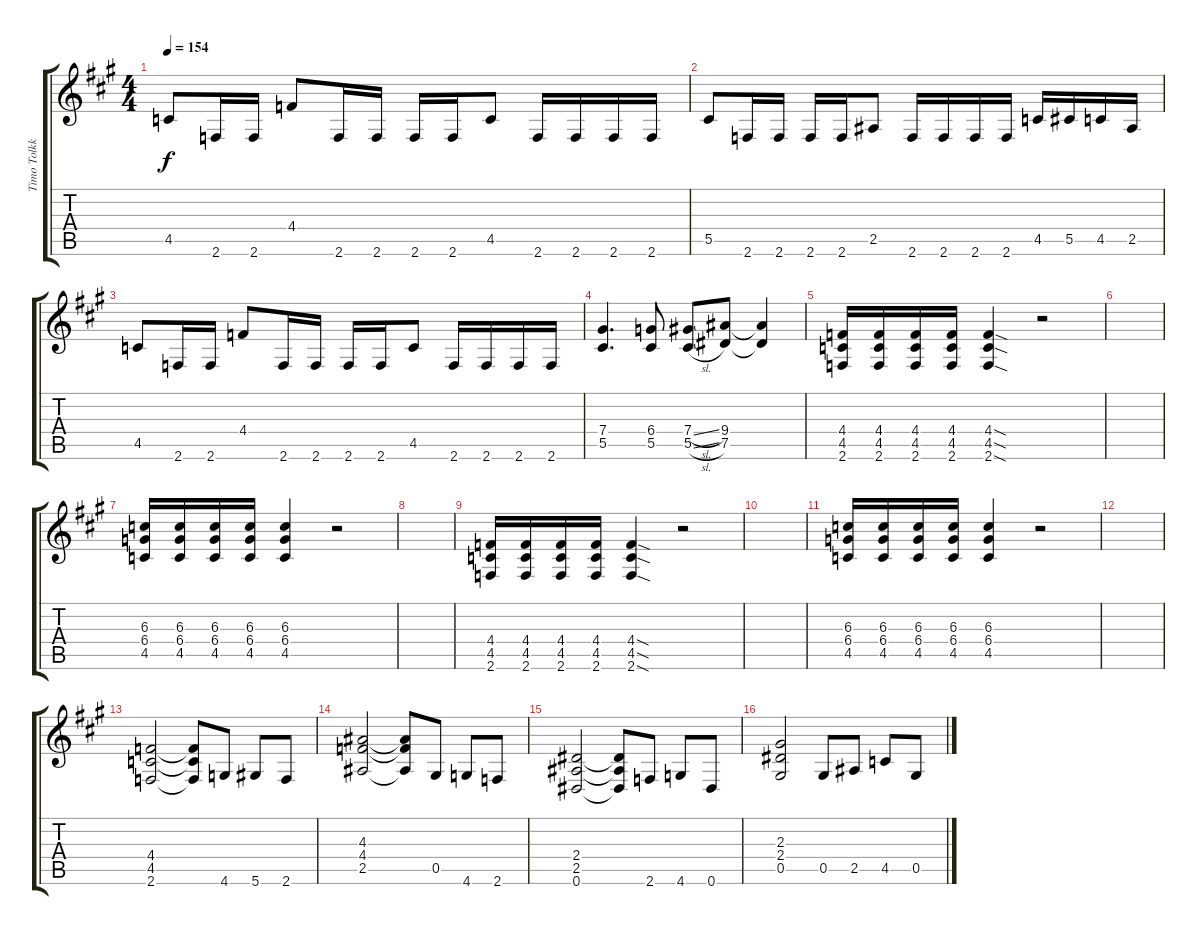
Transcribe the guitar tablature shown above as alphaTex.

\track ("Timo Tolkki I" "Timo Tolkk") {instrument distortionguitar}
\staff {score tabs}
\tuning (Eb4 Bb3 Gb3 Db3 Ab2 Eb2) {hide}
\ts (4 4)
\tempo 154
\clef g2
\ks a
4.5{t}.8{dy f} 2.6.16 2.6.16 4.4.8 2.6.16 2.6.16 2.6.16 2.6.16 4.5.8 2.6.16 2.6.16 2.6.16 2.6.16 |
5.5.8 2.6.16 2.6.16 2.6.16 2.6.16 2.5.8 2.6.16 2.6.16 2.6.16 2.6.16 4.5.16 5.5.16 4.5.16 2.5.16 |
4.5.8 2.6.16 2.6.16 4.4.8 2.6.16 2.6.16 2.6.16 2.6.16 4.5.8 2.6.16 2.6.16 2.6.16 2.6.16 |
(7.4 5.5).4{d} (6.4 5.5).8 (7.4{sl} 5.5{sl}).8 (9.4 7.5).8 (9.4{t} 7.5{t}).4 |
(4.4 4.5 2.6).16 (4.4 4.5 2.6).16 (4.4 4.5 2.6).16 (4.4 4.5 2.6).16 (4.4{sod} 4.5{sod} 2.6{sod}).4 r.2 |
|
(6.3 6.4 4.5).16 (6.3 6.4 4.5).16 (6.3 6.4 4.5).16 (6.3 6.4 4.5).16 (6.3 6.4 4.5).4 r.2 |
|
(4.4 4.5 2.6).16 (4.4 4.5 2.6).16 (4.4 4.5 2.6).16 (4.4 4.5 2.6).16 (4.4{sod} 4.5{sod} 2.6{sod}).4 r.2 |
|
(6.3 6.4 4.5).16 (6.3 6.4 4.5).16 (6.3 6.4 4.5).16 (6.3 6.4 4.5).16 (6.3 6.4 4.5).4 r.2 |
|
(4.4 4.5 2.6).2 (4.4{t} 4.5{t} 2.6{t}).8 4.6.8 5.6.8 2.6.8 |
(4.3 4.4 2.5).2 (4.3{t} 4.4{t} 2.5{t}).8 0.5.8 4.6.8 2.6.8 |
(2.4 2.5 0.6).2 (2.4{t} 2.5{t} 0.6{t}).8 2.6.8 4.6.8 0.6.8 |
(2.3 2.4 0.5).2 0.5.8 2.5.8 4.5.8 0.5.8
